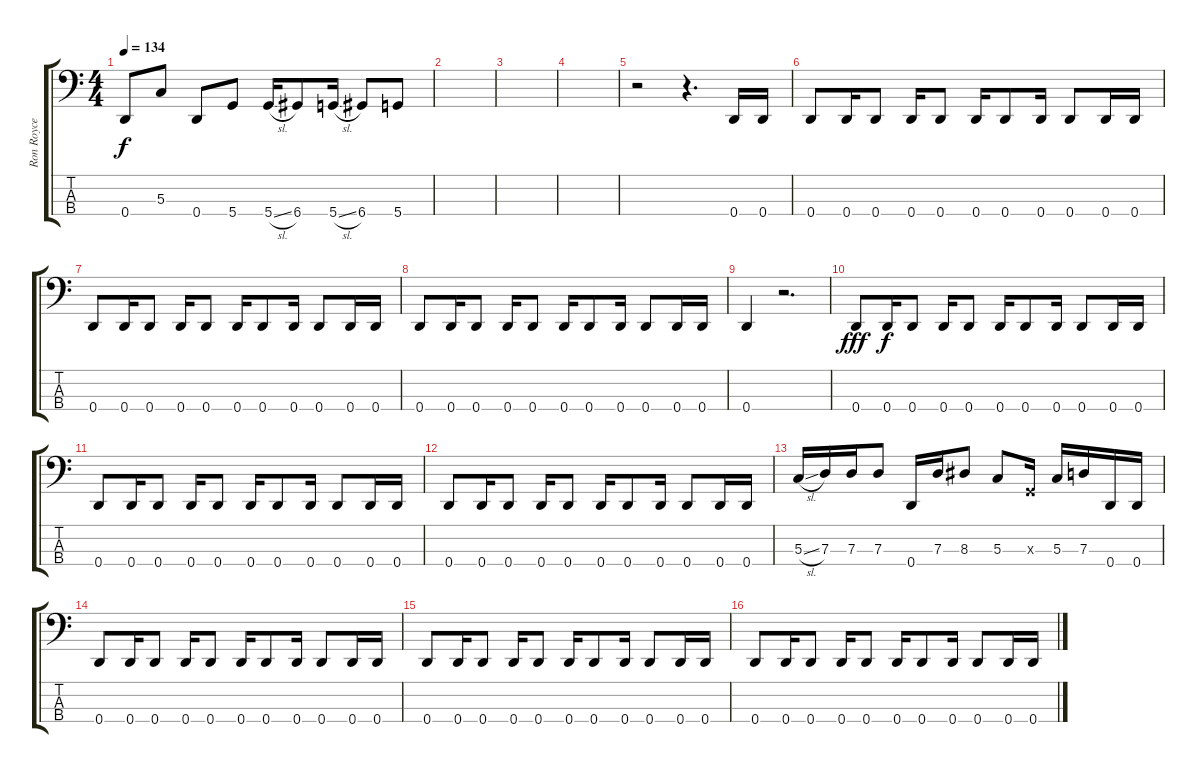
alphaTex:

\track ("Ron Royce" "Ron Royce") {instrument electricbassfinger}
\staff {score tabs}
\tuning (F2 C2 G1 D1) {hide}
\ts (4 4)
\tempo 134
\clef f4
\ks c
0.4.8{dy f} 5.3.8 0.4.8 5.4.8 5.4{sl}.16 6.4.8 5.4{sl}.16 6.4.8 5.4.8 |
|
|
|
r.2 r.4{d} 0.4.16 0.4.16 |
0.4.8 0.4.16 0.4.8 0.4.16 0.4.8 0.4.16 0.4.8 0.4.16 0.4.8 0.4.16 0.4.16 |
0.4.8 0.4.16 0.4.8 0.4.16 0.4.8 0.4.16 0.4.8 0.4.16 0.4.8 0.4.16 0.4.16 |
0.4.8 0.4.16 0.4.8 0.4.16 0.4.8 0.4.16 0.4.8 0.4.16 0.4.8 0.4.16 0.4.16 |
0.4.4 r.2{d} |
0.4.8{dy fff} 0.4.16{dy f} 0.4.8 0.4.16 0.4.8 0.4.16 0.4.8 0.4.16 0.4.8 0.4.16 0.4.16 |
0.4.8 0.4.16 0.4.8 0.4.16 0.4.8 0.4.16 0.4.8 0.4.16 0.4.8 0.4.16 0.4.16 |
0.4.8 0.4.16 0.4.8 0.4.16 0.4.8 0.4.16 0.4.8 0.4.16 0.4.8 0.4.16 0.4.16 |
5.3{sl}.16 7.3.16 7.3.16 7.3.8 0.4.16 7.3.16 8.3.8 5.3.8 0.3{x}.16 5.3.16 7.3.16 0.4.16 0.4.16 |
0.4.8 0.4.16 0.4.8 0.4.16 0.4.8 0.4.16 0.4.8 0.4.16 0.4.8 0.4.16 0.4.16 |
0.4.8 0.4.16 0.4.8 0.4.16 0.4.8 0.4.16 0.4.8 0.4.16 0.4.8 0.4.16 0.4.16 |
0.4.8 0.4.16 0.4.8 0.4.16 0.4.8 0.4.16 0.4.8 0.4.16 0.4.8 0.4.16 0.4.16
